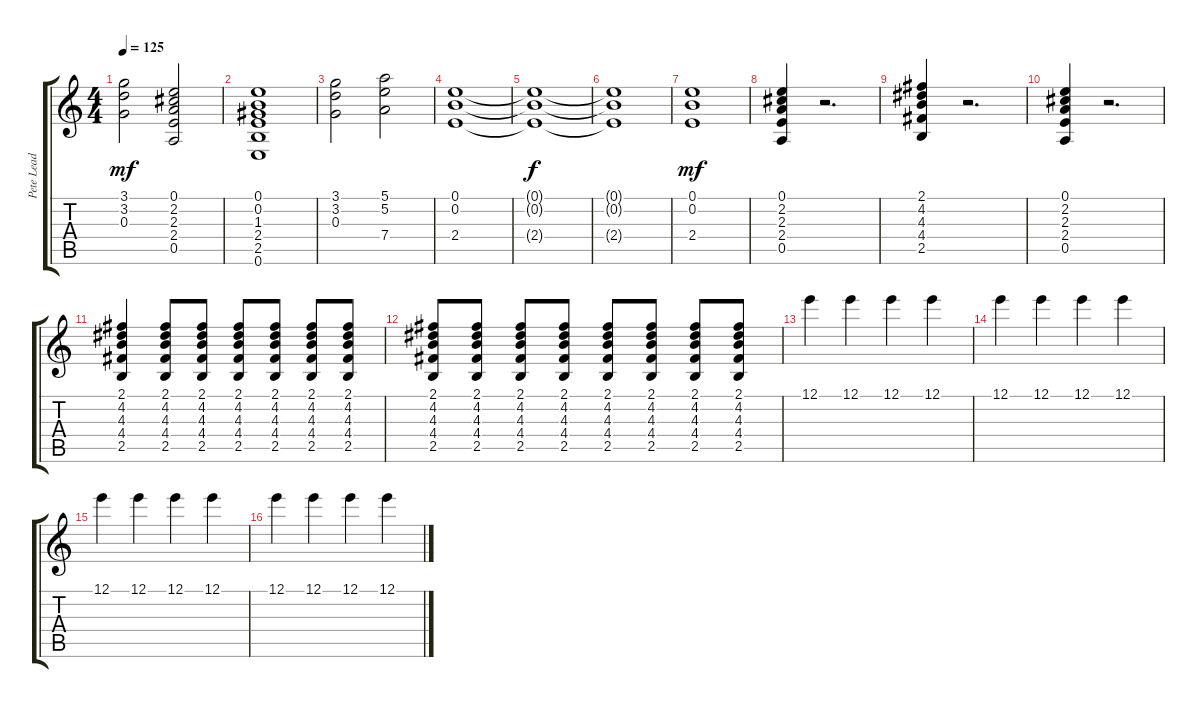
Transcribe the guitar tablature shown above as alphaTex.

\track ("Pete Lead" "Pete Lead") {instrument overdrivenguitar}
\staff {score tabs}
\tuning (E4 B3 G3 D3 A2 E2) {hide}
\ts (4 4)
\tempo 125
\clef g2
\ks c
(3.1 3.2 0.3).2{dy mf} (0.1 2.2 2.3 2.4 0.5).2 |
(0.1 0.2 1.3 2.4 2.5 0.6).1 |
(3.1 3.2 0.3).2 (5.1 5.2 7.4).2 |
(0.1 0.2 2.4).1 |
(0.1{t} 0.2{t} 2.4{t}).1{dy f} |
(0.1{t} 0.2{t} 2.4{t}).1 |
(0.1 0.2 2.4).1{dy mf} |
(0.1 2.2 2.3 2.4 0.5).4 r.2{d} |
(2.1 4.2 4.3 4.4 2.5).4 r.2{d} |
(0.1 2.2 2.3 2.4 0.5).4 r.2{d} |
(2.1 4.2 4.3 4.4 2.5).4 (2.1 4.2 4.3 4.4 2.5).8 (2.1 4.2 4.3 4.4 2.5).8 (2.1 4.2 4.3 4.4 2.5).8 (2.1 4.2 4.3 4.4 2.5).8 (2.1 4.2 4.3 4.4 2.5).8 (2.1 4.2 4.3 4.4 2.5).8 |
(2.1 4.2 4.3 4.4 2.5).8 (2.1 4.2 4.3 4.4 2.5).8 (2.1 4.2 4.3 4.4 2.5).8 (2.1 4.2 4.3 4.4 2.5).8 (2.1 4.2 4.3 4.4 2.5).8 (2.1 4.2 4.3 4.4 2.5).8 (2.1 4.2 4.3 4.4 2.5).8 (2.1 4.2 4.3 4.4 2.5).8 |
12.1.4{volume 15} 12.1.4 12.1.4 12.1.4 |
12.1.4 12.1.4 12.1.4 12.1.4 |
12.1.4 12.1.4 12.1.4 12.1.4 |
12.1.4 12.1.4 12.1.4 12.1.4
